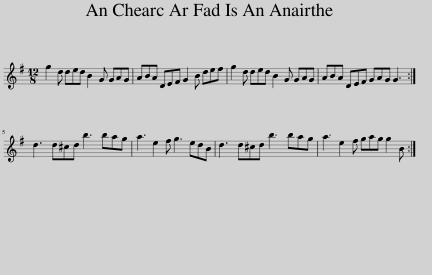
X:1
L:1/8
M:12/8
I:linebreak $
K:G
V:1 treble
V:1
 g2 d ded B2 G GAG | ABA DEF G2 B def | g2 d ded B2 G GAG | ABA DEF GAG G3 :|$ d3 d^cd b3 bag | %5
 a3 e2 f g3 edB | d3 d^cd b3 bag | a3 e2 f gag g2 B :| %8
